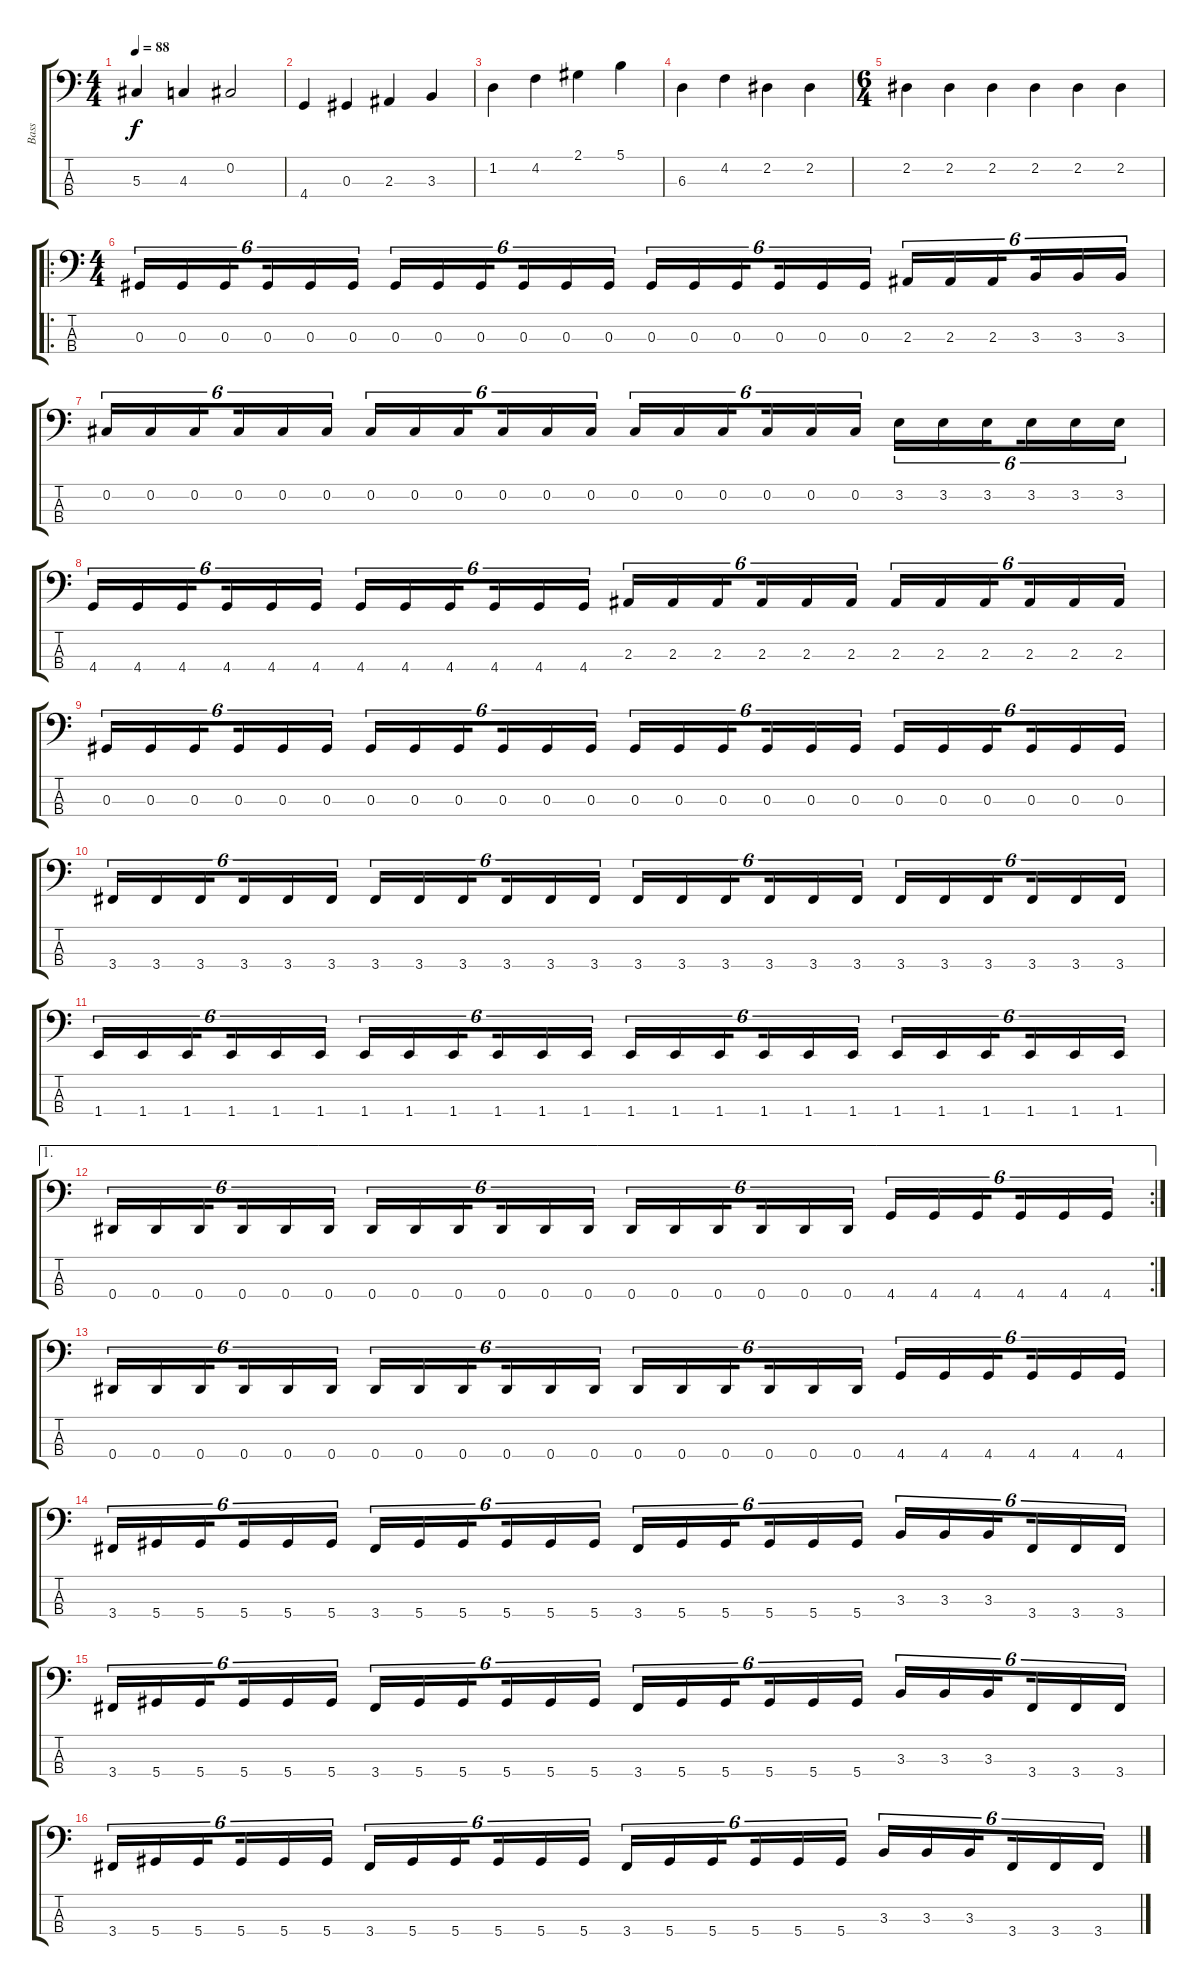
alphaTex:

\track ("Bass" "Bass") {instrument electricbassfinger}
\staff {score tabs}
\tuning (Gb2 Db2 Ab1 Eb1) {hide}
\ts (4 4)
\tempo 88
\clef f4
\ks c
5.3.4{dy f instrument electricbassfinger} 4.3.4 0.2.2 |
4.4.4 0.3.4 2.3.4 3.3.4 |
1.2.4 4.2.4 2.1.4 5.1.4 |
6.3.4 4.2.4 2.2.4 2.2.4 |
\ts (6 4)
2.2.4 2.2.4 2.2.4 2.2.4 2.2.4 2.2.4 |
\ro
\ts (4 4)
0.3.16{tu (6 4)} 0.3.16{tu (6 4)} 0.3.16{tu (6 4) beam splitsecondary} 0.3.16{tu (6 4)} 0.3.16{tu (6 4)} 0.3.16{tu (6 4)} 0.3.16{tu (6 4)} 0.3.16{tu (6 4)} 0.3.16{tu (6 4) beam splitsecondary} 0.3.16{tu (6 4)} 0.3.16{tu (6 4)} 0.3.16{tu (6 4)} 0.3.16{tu (6 4)} 0.3.16{tu (6 4)} 0.3.16{tu (6 4) beam splitsecondary} 0.3.16{tu (6 4)} 0.3.16{tu (6 4)} 0.3.16{tu (6 4)} 2.3.16{tu (6 4)} 2.3.16{tu (6 4)} 2.3.16{tu (6 4) beam splitsecondary} 3.3.16{tu (6 4)} 3.3.16{tu (6 4)} 3.3.16{tu (6 4)} |
0.2.16{tu (6 4)} 0.2.16{tu (6 4)} 0.2.16{tu (6 4) beam splitsecondary} 0.2.16{tu (6 4)} 0.2.16{tu (6 4)} 0.2.16{tu (6 4)} 0.2.16{tu (6 4)} 0.2.16{tu (6 4)} 0.2.16{tu (6 4) beam splitsecondary} 0.2.16{tu (6 4)} 0.2.16{tu (6 4)} 0.2.16{tu (6 4)} 0.2.16{tu (6 4)} 0.2.16{tu (6 4)} 0.2.16{tu (6 4) beam splitsecondary} 0.2.16{tu (6 4)} 0.2.16{tu (6 4)} 0.2.16{tu (6 4)} 3.2.16{tu (6 4)} 3.2.16{tu (6 4)} 3.2.16{tu (6 4) beam splitsecondary} 3.2.16{tu (6 4)} 3.2.16{tu (6 4)} 3.2.16{tu (6 4)} |
4.4.16{tu (6 4)} 4.4.16{tu (6 4)} 4.4.16{tu (6 4) beam splitsecondary} 4.4.16{tu (6 4)} 4.4.16{tu (6 4)} 4.4.16{tu (6 4)} 4.4.16{tu (6 4)} 4.4.16{tu (6 4)} 4.4.16{tu (6 4) beam splitsecondary} 4.4.16{tu (6 4)} 4.4.16{tu (6 4)} 4.4.16{tu (6 4)} 2.3.16{tu (6 4)} 2.3.16{tu (6 4)} 2.3.16{tu (6 4) beam splitsecondary} 2.3.16{tu (6 4)} 2.3.16{tu (6 4)} 2.3.16{tu (6 4)} 2.3.16{tu (6 4)} 2.3.16{tu (6 4)} 2.3.16{tu (6 4) beam splitsecondary} 2.3.16{tu (6 4)} 2.3.16{tu (6 4)} 2.3.16{tu (6 4)} |
0.3.16{tu (6 4)} 0.3.16{tu (6 4)} 0.3.16{tu (6 4) beam splitsecondary} 0.3.16{tu (6 4)} 0.3.16{tu (6 4)} 0.3.16{tu (6 4)} 0.3.16{tu (6 4)} 0.3.16{tu (6 4)} 0.3.16{tu (6 4) beam splitsecondary} 0.3.16{tu (6 4)} 0.3.16{tu (6 4)} 0.3.16{tu (6 4)} 0.3.16{tu (6 4)} 0.3.16{tu (6 4)} 0.3.16{tu (6 4) beam splitsecondary} 0.3.16{tu (6 4)} 0.3.16{tu (6 4)} 0.3.16{tu (6 4)} 0.3.16{tu (6 4)} 0.3.16{tu (6 4)} 0.3.16{tu (6 4) beam splitsecondary} 0.3.16{tu (6 4)} 0.3.16{tu (6 4)} 0.3.16{tu (6 4)} |
3.4.16{tu (6 4)} 3.4.16{tu (6 4)} 3.4.16{tu (6 4) beam splitsecondary} 3.4.16{tu (6 4)} 3.4.16{tu (6 4)} 3.4.16{tu (6 4)} 3.4.16{tu (6 4)} 3.4.16{tu (6 4)} 3.4.16{tu (6 4) beam splitsecondary} 3.4.16{tu (6 4)} 3.4.16{tu (6 4)} 3.4.16{tu (6 4)} 3.4.16{tu (6 4)} 3.4.16{tu (6 4)} 3.4.16{tu (6 4) beam splitsecondary} 3.4.16{tu (6 4)} 3.4.16{tu (6 4)} 3.4.16{tu (6 4)} 3.4.16{tu (6 4)} 3.4.16{tu (6 4)} 3.4.16{tu (6 4) beam splitsecondary} 3.4.16{tu (6 4)} 3.4.16{tu (6 4)} 3.4.16{tu (6 4)} |
1.4.16{tu (6 4)} 1.4.16{tu (6 4)} 1.4.16{tu (6 4) beam splitsecondary} 1.4.16{tu (6 4)} 1.4.16{tu (6 4)} 1.4.16{tu (6 4)} 1.4.16{tu (6 4)} 1.4.16{tu (6 4)} 1.4.16{tu (6 4) beam splitsecondary} 1.4.16{tu (6 4)} 1.4.16{tu (6 4)} 1.4.16{tu (6 4)} 1.4.16{tu (6 4)} 1.4.16{tu (6 4)} 1.4.16{tu (6 4) beam splitsecondary} 1.4.16{tu (6 4)} 1.4.16{tu (6 4)} 1.4.16{tu (6 4)} 1.4.16{tu (6 4)} 1.4.16{tu (6 4)} 1.4.16{tu (6 4) beam splitsecondary} 1.4.16{tu (6 4)} 1.4.16{tu (6 4)} 1.4.16{tu (6 4)} |
\ae 1
\rc 2
0.4.16{tu (6 4)} 0.4.16{tu (6 4)} 0.4.16{tu (6 4) beam splitsecondary} 0.4.16{tu (6 4)} 0.4.16{tu (6 4)} 0.4.16{tu (6 4)} 0.4.16{tu (6 4)} 0.4.16{tu (6 4)} 0.4.16{tu (6 4) beam splitsecondary} 0.4.16{tu (6 4)} 0.4.16{tu (6 4)} 0.4.16{tu (6 4)} 0.4.16{tu (6 4)} 0.4.16{tu (6 4)} 0.4.16{tu (6 4) beam splitsecondary} 0.4.16{tu (6 4)} 0.4.16{tu (6 4)} 0.4.16{tu (6 4)} 4.4.16{tu (6 4)} 4.4.16{tu (6 4)} 4.4.16{tu (6 4) beam splitsecondary} 4.4.16{tu (6 4)} 4.4.16{tu (6 4)} 4.4.16{tu (6 4)} |
0.4.16{tu (6 4)} 0.4.16{tu (6 4)} 0.4.16{tu (6 4) beam splitsecondary} 0.4.16{tu (6 4)} 0.4.16{tu (6 4)} 0.4.16{tu (6 4)} 0.4.16{tu (6 4)} 0.4.16{tu (6 4)} 0.4.16{tu (6 4) beam splitsecondary} 0.4.16{tu (6 4)} 0.4.16{tu (6 4)} 0.4.16{tu (6 4)} 0.4.16{tu (6 4)} 0.4.16{tu (6 4)} 0.4.16{tu (6 4) beam splitsecondary} 0.4.16{tu (6 4)} 0.4.16{tu (6 4)} 0.4.16{tu (6 4)} 4.4.16{tu (6 4)} 4.4.16{tu (6 4)} 4.4.16{tu (6 4) beam splitsecondary} 4.4.16{tu (6 4)} 4.4.16{tu (6 4)} 4.4.16{tu (6 4)} |
3.4.16{tu (6 4)} 5.4.16{tu (6 4)} 5.4.16{tu (6 4) beam splitsecondary} 5.4.16{tu (6 4)} 5.4.16{tu (6 4)} 5.4.16{tu (6 4)} 3.4.16{tu (6 4)} 5.4.16{tu (6 4)} 5.4.16{tu (6 4) beam splitsecondary} 5.4.16{tu (6 4)} 5.4.16{tu (6 4)} 5.4.16{tu (6 4)} 3.4.16{tu (6 4)} 5.4.16{tu (6 4)} 5.4.16{tu (6 4) beam splitsecondary} 5.4.16{tu (6 4)} 5.4.16{tu (6 4)} 5.4.16{tu (6 4)} 3.3.16{tu (6 4)} 3.3.16{tu (6 4)} 3.3.16{tu (6 4) beam splitsecondary} 3.4.16{tu (6 4)} 3.4.16{tu (6 4)} 3.4.16{tu (6 4)} |
3.4.16{tu (6 4)} 5.4.16{tu (6 4)} 5.4.16{tu (6 4) beam splitsecondary} 5.4.16{tu (6 4)} 5.4.16{tu (6 4)} 5.4.16{tu (6 4)} 3.4.16{tu (6 4)} 5.4.16{tu (6 4)} 5.4.16{tu (6 4) beam splitsecondary} 5.4.16{tu (6 4)} 5.4.16{tu (6 4)} 5.4.16{tu (6 4)} 3.4.16{tu (6 4)} 5.4.16{tu (6 4)} 5.4.16{tu (6 4) beam splitsecondary} 5.4.16{tu (6 4)} 5.4.16{tu (6 4)} 5.4.16{tu (6 4)} 3.3.16{tu (6 4)} 3.3.16{tu (6 4)} 3.3.16{tu (6 4) beam splitsecondary} 3.4.16{tu (6 4)} 3.4.16{tu (6 4)} 3.4.16{tu (6 4)} |
3.4.16{tu (6 4)} 5.4.16{tu (6 4)} 5.4.16{tu (6 4) beam splitsecondary} 5.4.16{tu (6 4)} 5.4.16{tu (6 4)} 5.4.16{tu (6 4)} 3.4.16{tu (6 4)} 5.4.16{tu (6 4)} 5.4.16{tu (6 4) beam splitsecondary} 5.4.16{tu (6 4)} 5.4.16{tu (6 4)} 5.4.16{tu (6 4)} 3.4.16{tu (6 4)} 5.4.16{tu (6 4)} 5.4.16{tu (6 4) beam splitsecondary} 5.4.16{tu (6 4)} 5.4.16{tu (6 4)} 5.4.16{tu (6 4)} 3.3.16{tu (6 4)} 3.3.16{tu (6 4)} 3.3.16{tu (6 4) beam splitsecondary} 3.4.16{tu (6 4)} 3.4.16{tu (6 4)} 3.4.16{tu (6 4)}
